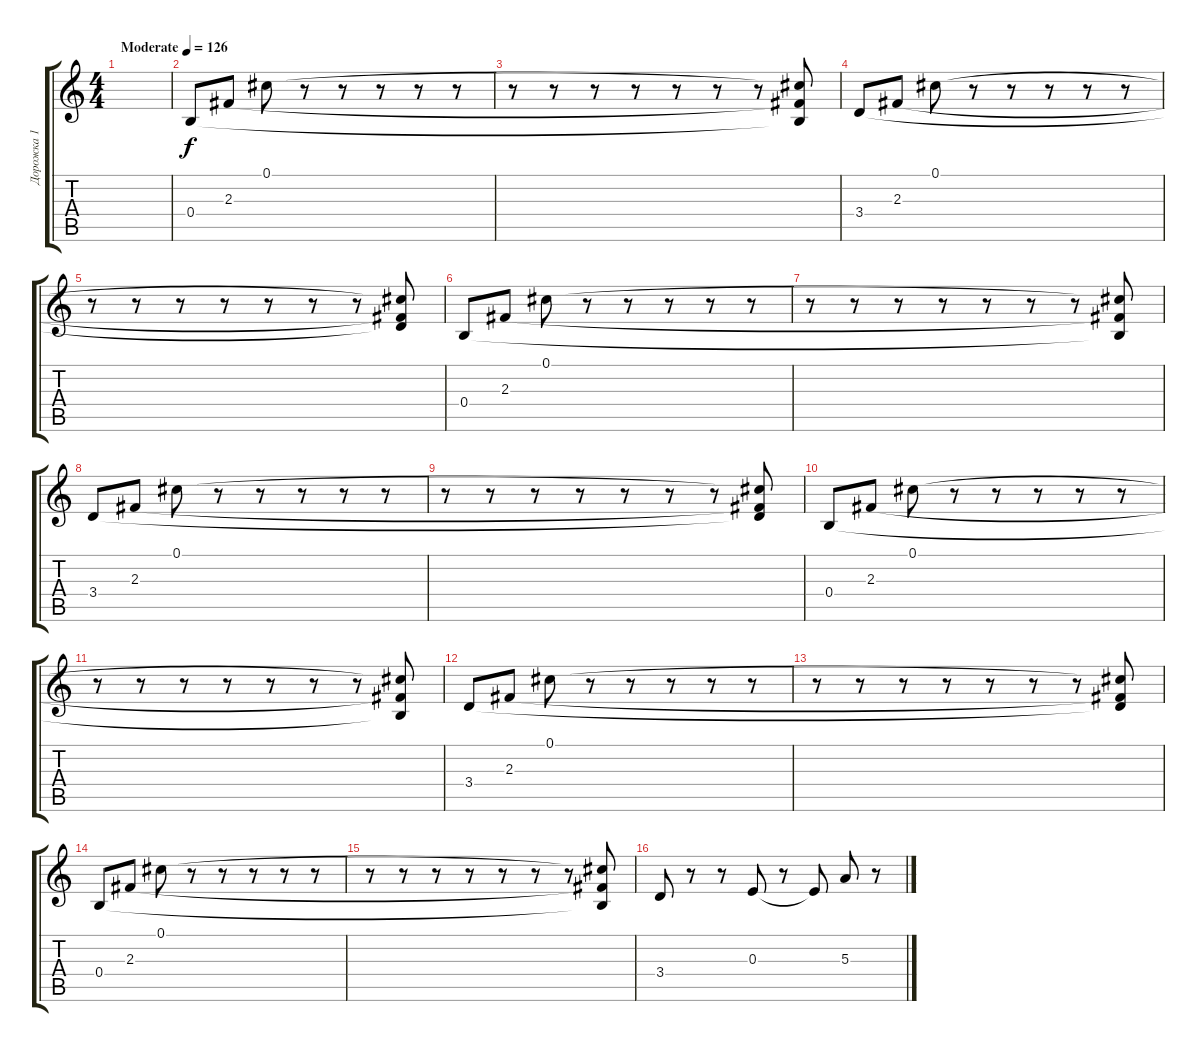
\track ("Дорожка 1" "Дорожка 1") {instrument distortionguitar}
\staff {score tabs}
\tuning (Db4 Ab3 E3 B2 Gb2 B1) {hide}
\ts (4 4)
\tempo (126 "Moderate")
\clef g2
\ks c
|
0.4.8 2.3.8 0.1.8 r.8 r.8 r.8 r.8 r.8 |
r.8 r.8 r.8 r.8 r.8 r.8 r.8 (0.1{t} 2.3{t} 0.4{t}).8 |
3.4.8 2.3.8 0.1.8 r.8 r.8 r.8 r.8 r.8 |
r.8 r.8 r.8 r.8 r.8 r.8 r.8 (0.1{t} 2.3{t} 3.4{t}).8 |
0.4.8 2.3.8 0.1.8 r.8 r.8 r.8 r.8 r.8 |
r.8 r.8 r.8 r.8 r.8 r.8 r.8 (0.1{t} 2.3{t} 0.4{t}).8 |
3.4.8 2.3.8 0.1.8 r.8 r.8 r.8 r.8 r.8 |
r.8 r.8 r.8 r.8 r.8 r.8 r.8 (0.1{t} 2.3{t} 3.4{t}).8 |
0.4.8 2.3.8 0.1.8 r.8 r.8 r.8 r.8 r.8 |
r.8 r.8 r.8 r.8 r.8 r.8 r.8 (0.1{t} 2.3{t} 0.4{t}).8 |
3.4.8 2.3.8 0.1.8 r.8 r.8 r.8 r.8 r.8 |
r.8 r.8 r.8 r.8 r.8 r.8 r.8 (0.1{t} 2.3{t} 3.4{t}).8 |
0.4.8 2.3.8 0.1.8 r.8 r.8 r.8 r.8 r.8 |
r.8 r.8 r.8 r.8 r.8 r.8 r.8 (0.1{t} 2.3{t} 0.4{t}).8 |
3.4.8 r.8 r.8 0.3.8 r.8 0.3{t}.8 5.3.8 r.8
